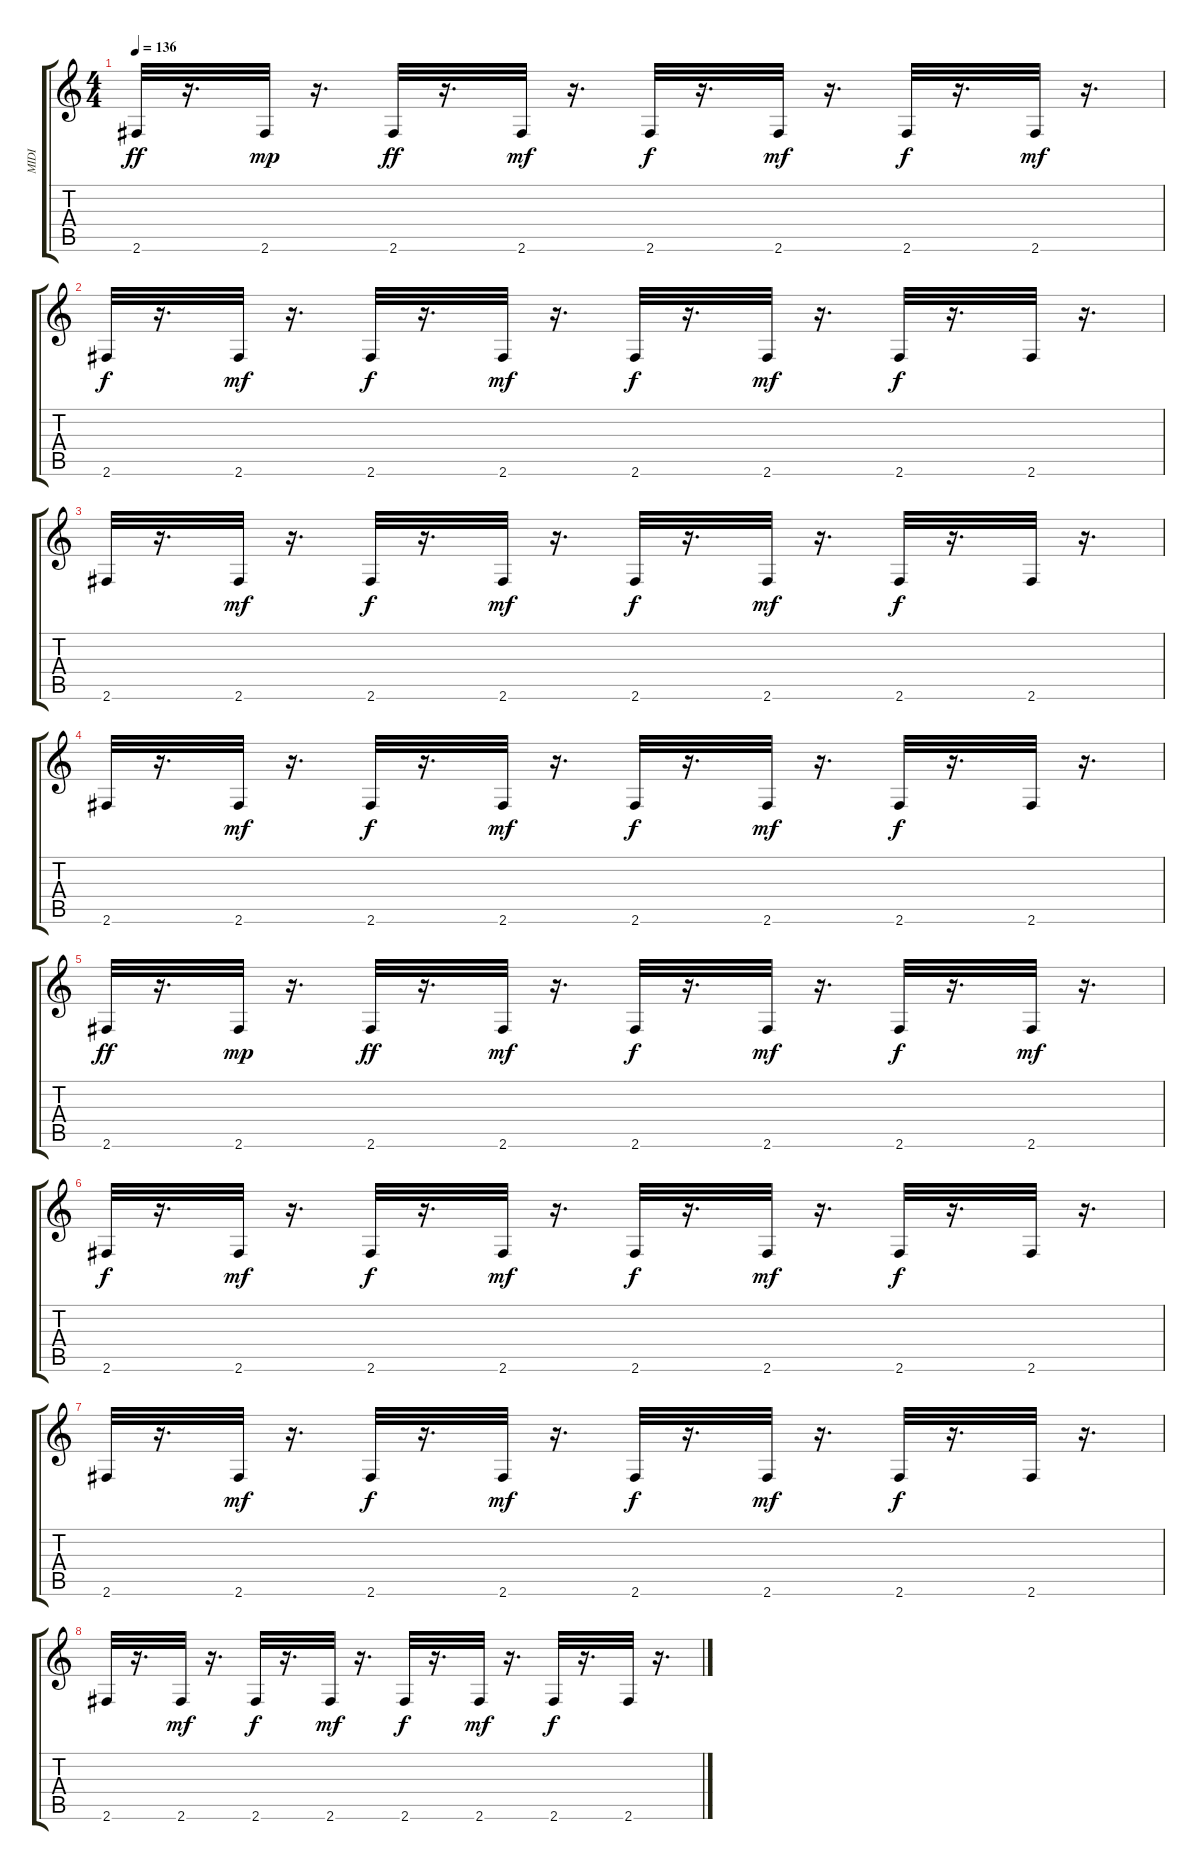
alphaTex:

\track ("MIDI" "MIDI") {instrument acousticguitarnylon}
\staff {score tabs}
\tuning (E4 B3 G3 D3 A2 E2) {hide}
\ts (4 4)
\tempo 136
\clef g2
\ks c
2.6.32{dy ff} r.16{d} 2.6.32{dy mp} r.16{d} 2.6.32{dy ff} r.16{d} 2.6.32{dy mf} r.16{d} 2.6.32{dy f} r.16{d} 2.6.32{dy mf} r.16{d} 2.6.32{dy f} r.16{d} 2.6.32{dy mf} r.16{d} |
2.6.32{dy f} r.16{d} 2.6.32{dy mf} r.16{d} 2.6.32{dy f} r.16{d} 2.6.32{dy mf} r.16{d} 2.6.32{dy f} r.16{d} 2.6.32{dy mf} r.16{d} 2.6.32{dy f} r.16{d} 2.6.32 r.16{d} |
2.6.32 r.16{d} 2.6.32{dy mf} r.16{d} 2.6.32{dy f} r.16{d} 2.6.32{dy mf} r.16{d} 2.6.32{dy f} r.16{d} 2.6.32{dy mf} r.16{d} 2.6.32{dy f} r.16{d} 2.6.32 r.16{d} |
2.6.32 r.16{d} 2.6.32{dy mf} r.16{d} 2.6.32{dy f} r.16{d} 2.6.32{dy mf} r.16{d} 2.6.32{dy f} r.16{d} 2.6.32{dy mf} r.16{d} 2.6.32{dy f} r.16{d} 2.6.32 r.16{d} |
2.6.32{dy ff} r.16{d} 2.6.32{dy mp} r.16{d} 2.6.32{dy ff} r.16{d} 2.6.32{dy mf} r.16{d} 2.6.32{dy f} r.16{d} 2.6.32{dy mf} r.16{d} 2.6.32{dy f} r.16{d} 2.6.32{dy mf} r.16{d} |
2.6.32{dy f} r.16{d} 2.6.32{dy mf} r.16{d} 2.6.32{dy f} r.16{d} 2.6.32{dy mf} r.16{d} 2.6.32{dy f} r.16{d} 2.6.32{dy mf} r.16{d} 2.6.32{dy f} r.16{d} 2.6.32 r.16{d} |
2.6.32 r.16{d} 2.6.32{dy mf} r.16{d} 2.6.32{dy f} r.16{d} 2.6.32{dy mf} r.16{d} 2.6.32{dy f} r.16{d} 2.6.32{dy mf} r.16{d} 2.6.32{dy f} r.16{d} 2.6.32 r.16{d} |
2.6.32 r.16{d} 2.6.32{dy mf} r.16{d} 2.6.32{dy f} r.16{d} 2.6.32{dy mf} r.16{d} 2.6.32{dy f} r.16{d} 2.6.32{dy mf} r.16{d} 2.6.32{dy f} r.16{d} 2.6.32 r.16{d}
